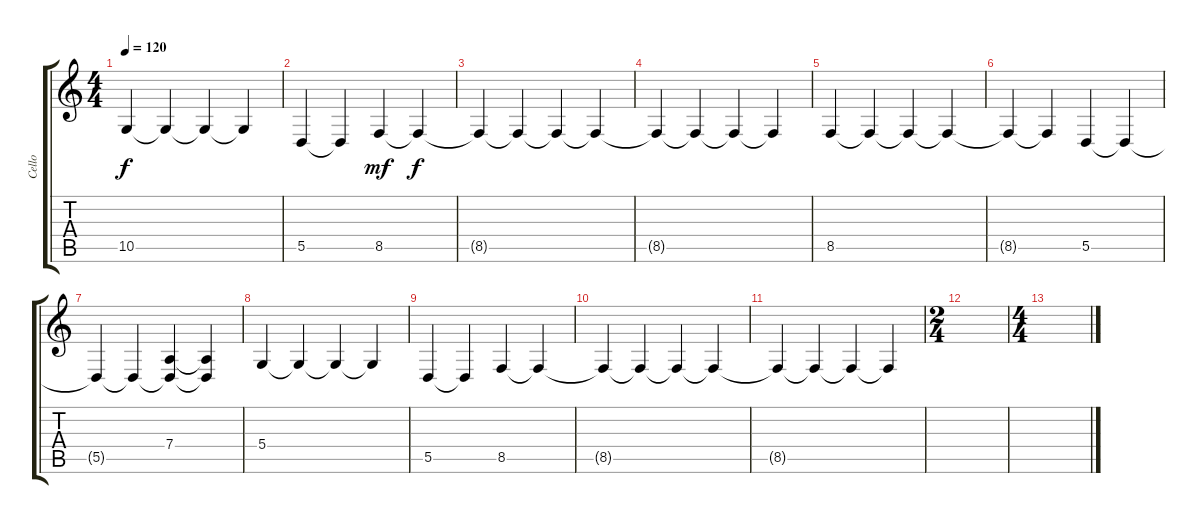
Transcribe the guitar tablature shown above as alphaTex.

\track ("Cello" "Cello") {instrument cello}
\staff {score tabs}
\tuning (E4 B3 G3 D3 A2 E2) {hide}
\ts (4 4)
\tempo 120
\clef g2
\ks c
10.5.4{dy f} 10.5{t}.4 10.5{t}.4 10.5{t}.4 |
5.5.4 5.5{t}.4 8.5.4{dy mf} 8.5{t}.4{dy f} |
8.5{t}.4 8.5{t}.4 8.5{t}.4 8.5{t}.4 |
8.5{t}.4 8.5{t}.4 8.5{t}.4 8.5{t}.4 |
8.5.4 8.5{t}.4 8.5{t}.4 8.5{t}.4 |
8.5{t}.4 8.5{t}.4 5.5.4 5.5{t}.4 |
5.5{t}.4 5.5{t}.4 (7.4 5.5{t}).4 (7.4{t} 5.5{t}).4 |
5.4.4 5.4{t}.4 5.4{t}.4 5.4{t}.4 |
5.5.4 5.5{t}.4 8.5.4 8.5{t}.4 |
8.5{t}.4 8.5{t}.4 8.5{t}.4 8.5{t}.4 |
8.5{t}.4 8.5{t}.4 8.5{t}.4 8.5{t}.4 |
\ts (2 4)
|
\ts (4 4)
